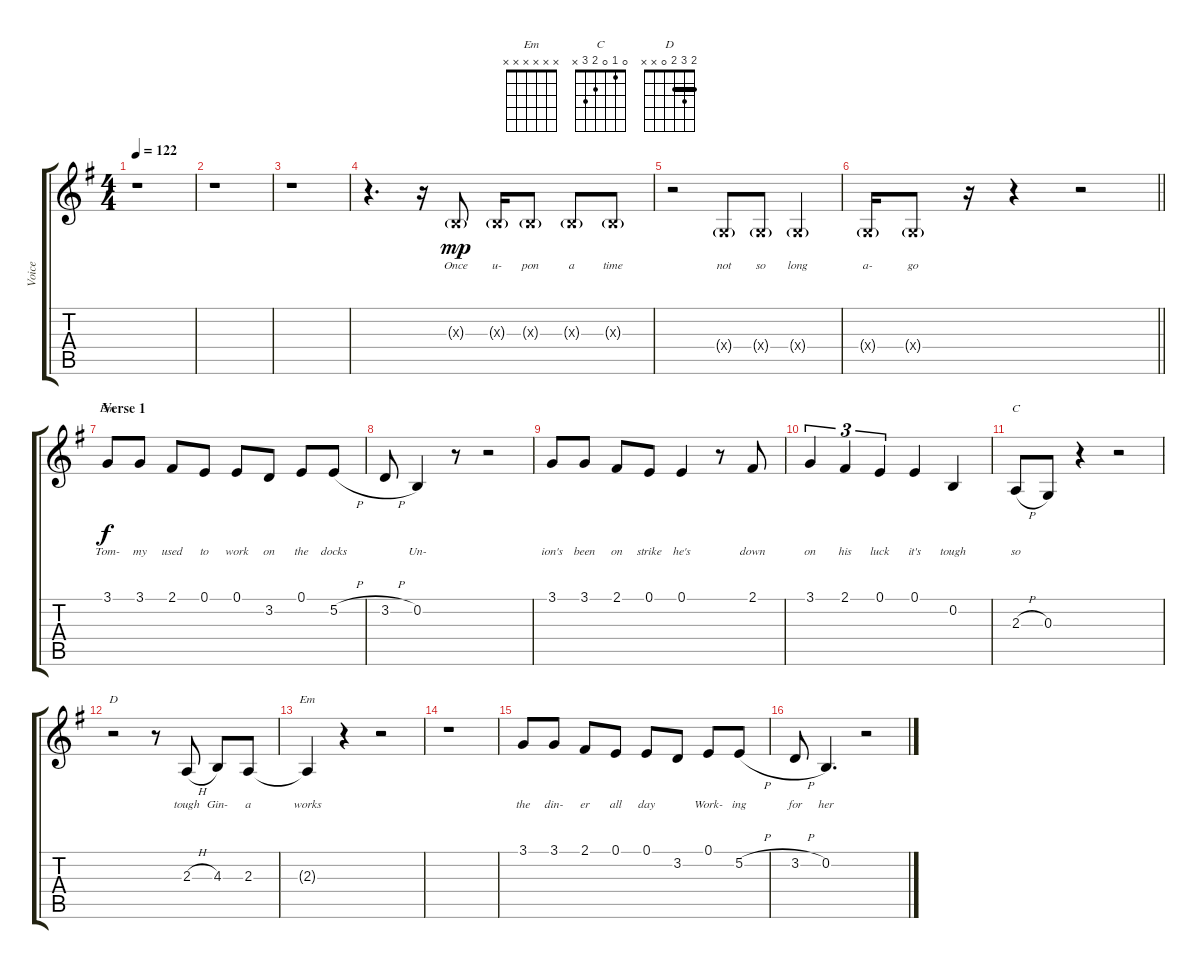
\track ("Voice" "Voice") {instrument clarinet}
\staff {score tabs}
\tuning (E4 B3 G3 D3 A2 E2) {hide}
\chord ("Em" 0 0 0 2 2 0)
\chord ("C" 0 1 0 2 3 x)
\chord ("D" 2 3 2 0 x x) {barre 2}
\chord ("Em" x x x x x x)
\ts (4 4)
\tempo 122
\clef g2
\ks eminor
r.1{dy mp} |
r.1 |
r.1 |
r.4{d} r.16 4.3{g x}.8{lyrics (0 "Once") lyrics (1 "") lyrics (2 "") lyrics (3 "") lyrics (4 "")} 4.3{g x}.16{lyrics (0 "u-") lyrics (1 "") lyrics (2 "") lyrics (3 "") lyrics (4 "")} 4.3{g x}.8{lyrics (0 "pon") lyrics (1 "") lyrics (2 "") lyrics (3 "") lyrics (4 "")} 4.3{g x}.8{lyrics (0 "a") lyrics (1 "") lyrics (2 "") lyrics (3 "") lyrics (4 "")} 4.3{g x}.8{lyrics (0 "time") lyrics (1 "") lyrics (2 "") lyrics (3 "") lyrics (4 "")} |
r.2 5.4{g x}.8{lyrics (0 "not") lyrics (1 "") lyrics (2 "") lyrics (3 "") lyrics (4 "")} 5.4{g x}.8{lyrics (0 "so") lyrics (1 "") lyrics (2 "") lyrics (3 "") lyrics (4 "")} 5.4{g x}.4{lyrics (0 "long") lyrics (1 "") lyrics (2 "") lyrics (3 "") lyrics (4 "")} |
\barLineRight lightlight
5.4{g x}.16{lyrics (0 "a-") lyrics (1 "") lyrics (2 "") lyrics (3 "") lyrics (4 "")} 5.4{g x}.8{lyrics (0 "go") lyrics (1 "") lyrics (2 "") lyrics (3 "") lyrics (4 "")} r.16 r.4 r.2 |
\section ("" "Verse 1")
3.1.8{ch "Em" lyrics (0 "Tom-") lyrics (1 "") lyrics (2 "") lyrics (3 "") lyrics (4 "") dy f} 3.1.8{lyrics (0 "my") lyrics (1 "") lyrics (2 "") lyrics (3 "") lyrics (4 "")} 2.1.8{lyrics (0 "used") lyrics (1 "") lyrics (2 "") lyrics (3 "") lyrics (4 "")} 0.1.8{lyrics (0 "to") lyrics (1 "") lyrics (2 "") lyrics (3 "") lyrics (4 "")} 0.1.8{lyrics (0 "work") lyrics (1 "") lyrics (2 "") lyrics (3 "") lyrics (4 "")} 3.2.8{lyrics (0 "on") lyrics (1 "") lyrics (2 "") lyrics (3 "") lyrics (4 "")} 0.1.8{lyrics (0 "the") lyrics (1 "") lyrics (2 "") lyrics (3 "") lyrics (4 "")} 5.2{h}.8{lyrics (0 "docks") lyrics (1 "") lyrics (2 "") lyrics (3 "") lyrics (4 "")} |
3.2{h}.8{lyrics (0 "") lyrics (1 "") lyrics (2 "") lyrics (3 "") lyrics (4 "")} 0.2.4{lyrics (0 "Un-") lyrics (1 "") lyrics (2 "") lyrics (3 "") lyrics (4 "")} r.8 r.2 |
3.1.8{lyrics (0 "ion's") lyrics (1 "") lyrics (2 "") lyrics (3 "") lyrics (4 "")} 3.1.8{lyrics (0 "been") lyrics (1 "") lyrics (2 "") lyrics (3 "") lyrics (4 "")} 2.1.8{lyrics (0 "on") lyrics (1 "") lyrics (2 "") lyrics (3 "") lyrics (4 "")} 0.1.8{lyrics (0 "strike") lyrics (1 "") lyrics (2 "") lyrics (3 "") lyrics (4 "")} 0.1.4{lyrics (0 "he's") lyrics (1 "") lyrics (2 "") lyrics (3 "") lyrics (4 "")} r.8 2.1.8{lyrics (0 "down") lyrics (1 "") lyrics (2 "") lyrics (3 "") lyrics (4 "")} |
3.1.4{tu (3 2) lyrics (0 "on") lyrics (1 "") lyrics (2 "") lyrics (3 "") lyrics (4 "")} 2.1.4{tu (3 2) lyrics (0 "his") lyrics (1 "") lyrics (2 "") lyrics (3 "") lyrics (4 "")} 0.1.4{tu (3 2) lyrics (0 "luck") lyrics (1 "") lyrics (2 "") lyrics (3 "") lyrics (4 "")} 0.1.4{lyrics (0 "it's") lyrics (1 "") lyrics (2 "") lyrics (3 "") lyrics (4 "")} 0.2.4{lyrics (0 "tough") lyrics (1 "") lyrics (2 "") lyrics (3 "") lyrics (4 "")} |
2.3{h}.8{ch "C" lyrics (0 "so") lyrics (1 "") lyrics (2 "") lyrics (3 "") lyrics (4 "")} 0.3.8{lyrics (0 "") lyrics (1 "") lyrics (2 "") lyrics (3 "") lyrics (4 "")} r.4 r.2 |
r.2{ch "D"} r.8 2.3{h}.8{lyrics (0 "tough") lyrics (1 "") lyrics (2 "") lyrics (3 "") lyrics (4 "")} 4.3.8{lyrics (0 "Gin-") lyrics (1 "") lyrics (2 "") lyrics (3 "") lyrics (4 "")} 2.3.8{lyrics (0 "a") lyrics (1 "") lyrics (2 "") lyrics (3 "") lyrics (4 "")} |
2.3{t}.4{ch "Em" lyrics (0 "works") lyrics (1 "") lyrics (2 "") lyrics (3 "") lyrics (4 "")} r.4 r.2 |
r.1 |
3.1.8{lyrics (0 "the") lyrics (1 "") lyrics (2 "") lyrics (3 "") lyrics (4 "")} 3.1.8{lyrics (0 "din-") lyrics (1 "") lyrics (2 "") lyrics (3 "") lyrics (4 "")} 2.1.8{lyrics (0 "er") lyrics (1 "") lyrics (2 "") lyrics (3 "") lyrics (4 "")} 0.1.8{lyrics (0 "all") lyrics (1 "") lyrics (2 "") lyrics (3 "") lyrics (4 "")} 0.1.8{lyrics (0 "day") lyrics (1 "") lyrics (2 "") lyrics (3 "") lyrics (4 "")} 3.2.8{lyrics (0 "") lyrics (1 "") lyrics (2 "") lyrics (3 "") lyrics (4 "")} 0.1.8{lyrics (0 "Work-") lyrics (1 "") lyrics (2 "") lyrics (3 "") lyrics (4 "")} 5.2{h}.8{lyrics (0 "ing") lyrics (1 "") lyrics (2 "") lyrics (3 "") lyrics (4 "")} |
3.2{h}.8{lyrics (0 "for") lyrics (1 "") lyrics (2 "") lyrics (3 "") lyrics (4 "")} 0.2.4{d lyrics (0 "her") lyrics (1 "") lyrics (2 "") lyrics (3 "") lyrics (4 "")} r.2
